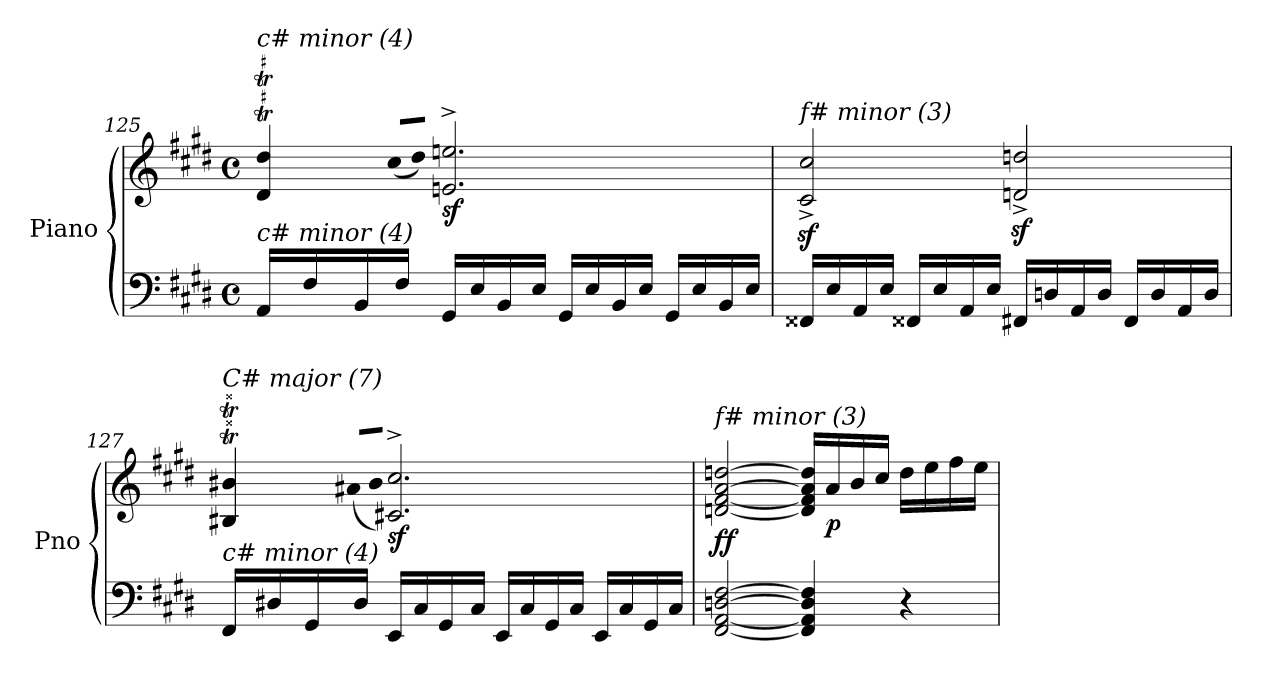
**kern	**kern	**dynam
*part1	*part1	*part1
*staff2	*staff1	*staff1/2
*I"Piano	*	*
*I'Pno	*	*
!!LO:LB:g=z
*clefF4	*clefG2	*
*k[f#c#g#d#]	*k[f#c#g#d#]	*
*M4/4	*M4/4	*
*met(c)	*met(c)	*
=125	=125	=125
*^	*^	*
*	*	*	*Xtuplet	*
!	!	!LO:TX:i:t=c# minor (4)	!	!
!LO:TX:i:t=c# minor (4)	!	!	!	!
!	!	!	!LO:N:vis=64%9	!
30ryy	16AA/LL	4d#/T 4dd#/T	30ryy	.
480ryy	.	.	480ryy	.
!	!	!	!LO:N:vis=16	!
320%69ryy	.	.	640%23ee!yy	.
.	16F#/	.	.	.
!	!	!	!LO:N:vis=16	!
.	.	.	640%23dd#!yy	.
!	!	!	!LO:N:vis=16	!
.	.	.	640%23eenyy	.
.	16BB/	.	.	.
!	!	!	!LO:N:vis=16	!
.	.	.	640%23dd#!yy	.
!	!	!	!LO:N:vis=16	!
.	.	.	(640%23cc#/LL	.
.	16F#/JJ	.	.	.
!	!	!	!LO:N:vis=16	!
.	.	.	640%23dd#/JJ)	.
!	!	!	!	!LO:DY:b
.	16GG#/LL	2.en/^ 2.een/^	.	sf
960%719ryy	.	.	320%11ryy	.
.	.	.	480%343ryy	.
.	16E/	.	.	.
.	16BB/	.	.	.
.	16E/JJ	.	.	.
.	16GG#/LL	.	.	.
.	16E/	.	.	.
.	16BB/	.	.	.
.	16E/JJ	.	.	.
.	16GG#/LL	.	.	.
.	16E/	.	.	.
.	16BB/	.	.	.
.	16E/JJ	.	.	.
*	*	*v	*v	*
=126	=126	=126	=126
!	!	!LO:TX:i:t=f# minor (3)	!
!LO:TX:i:t=f# minor (3)	!	!	!
*v	*v	*	*
16FF##Xi/LL	2c#/z<^ 2cc#/z<^	.
16E/	.	.
16AA/	.	.
16E/JJ	.	.
16FF##Xi/LL	.	.
16E/	.	.
16AA/	.	.
16E/JJ	.	.
16FF#/LL	2dn/z<^ 2ddn/z<^	.
16Dn/	.	.
16AA/	.	.
16D/JJ	.	.
16FF#/LL	.	.
16D/	.	.
16AA/	.	.
16D/JJ	.	.
=127	=127	=127
*^	*^	*
!	!	!LO:TX:i:t=C# major (7)	!	!
!LO:TX:i:t=c# minor (4)	!	!	!	!
!	!	!	!LO:N:vis=64%9	!
30ryy	16FF#/LL	4B#X/T 4b#X/T	30ryy	.
480ryy	.	.	480ryy	.
!	!	!	!LO:N:vis=16	!
320%69ryy	.	.	640%23cc#!yy	.
.	16D#X/	.	.	.
!	!	!	!LO:N:vis=16	!
.	.	.	640%23b#!yy	.
!	!	!	!LO:N:vis=16	!
.	.	.	640%23cc#!yy	.
.	16GG#/	.	.	.
!	!	!	!LO:N:vis=16	!
.	.	.	640%23b#!yy	.
!	!	!	!LO:N:vis=16	!
.	.	.	(640%23a#X/LL	.
.	16D#/JJ	.	.	.
!	!	!	!LO:N:vis=16	!
.	.	.	640%23b#/JJ)	.
!	!	!	!	!LO:DY:b
.	16EE/LL	2.c#/^ 2.cc#/^	.	sf
960%719ryy	.	.	320%11ryy	.
.	.	.	480%343ryy	.
.	16C#/	.	.	.
.	16GG#/	.	.	.
.	16C#/JJ	.	.	.
.	16EE/LL	.	.	.
.	16C#/	.	.	.
.	16GG#/	.	.	.
.	16C#/JJ	.	.	.
.	16EE/LL	.	.	.
.	16C#/	.	.	.
.	16GG#/	.	.	.
.	16C#/JJ	.	.	.
*	*	*v	*v	*
!!LO:LB:g=z
=128	=128	=128	=128
!	!	!LO:TX:i:t=f# minor (3)	!
!LO:TX:i:t=f# minor (3)	!	!	!
!	!	!	!LO:DY:b
*v	*v	*	*
[2FF#/ [2AA/ [2Dn/ [2F#/	[2dn/ [2f#/ [2a/ [2ddn/	ff
4FF#/] 4AA/] 4D/] 4F#/]	16d/] 16f#/] 16a/] 16dd/]LL	.
!	!	!LO:DY:b
.	16a/	p
.	16b/	.
.	16cc#/JJ	.
4r	16dd\LL	.
.	16ee\	.
.	16ff#\	.
.	16ee\JJ	.
=	=	=
*-	*-	*-
